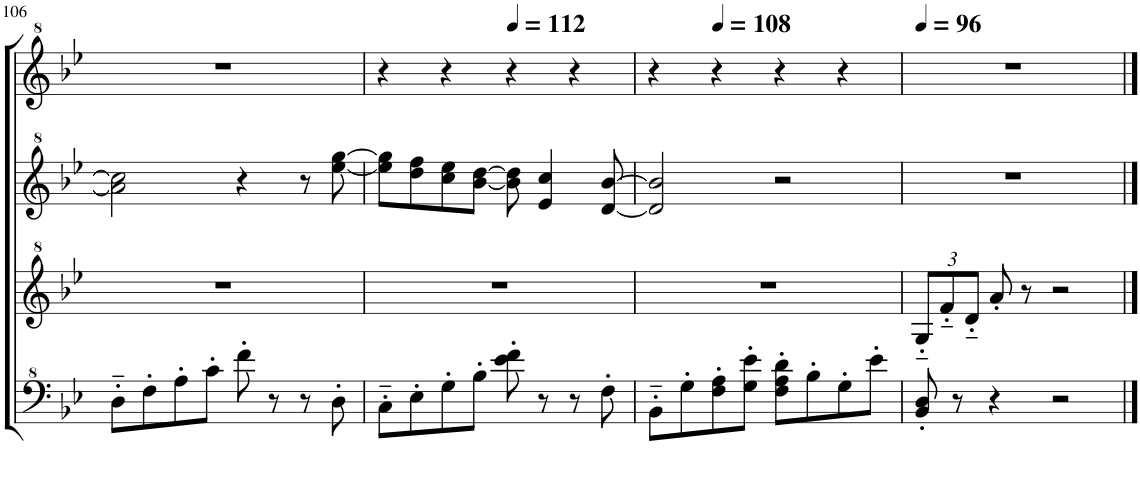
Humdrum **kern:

**kern	**kern	**kern	**kern
*part1	*part1	*part1	*part1
*staff4	*staff3	*staff2	*staff1
*I"Model III	*	*	*
!!LO:PB:g=z
*clefF^4	*clefG^2	*clefG^2	*clefG^2
*k[b-e-]	*k[b-e-]	*k[b-e-]	*k[b-e-]
*M4/4	*M4/4	*M4/4	*M4/4
=106	=106	=106	=106
8d'~\L	1r	2aa\] 2ccc\]	1r
8f'\	.	.	.
8a'\	.	.	.
8cc'\J	.	.	.
8ff'\	.	4r	.
8r	.	.	.
8r	.	8r	.
8d'\	.	[8eee-\ [8ggg\	.
=107	=107	=107	=107
8c'~\L	1r	8eee-\] 8ggg\]L	4r
8e-'\	.	8ddd\ 8fff\	.
8g'\	.	8ccc\ 8eee-\	4r
8b-'\J	.	[8bb-\ [8ddd\J	.
*	*	*	*MM112
8ee-\' 8ff\'	.	8bb-\] 8ddd\]	4r
8r	.	4ee-/ 4ccc/	.
8r	.	.	4r
8f'\	.	[8dd/ [8bb-/	.
=108	=108	=108	=108
8B-'~\L	1r	2dd/] 2bb-/]	4r
8g'\	.	.	.
*	*	*	*MM108
8f\' 8a\'	.	.	4r
8g\' 8ee-\'J	.	.	.
8f\' 8a\' 8dd\'L	.	2r	4r
8b-'\	.	.	.
8g'\	.	.	4r
8ee-'\J	.	.	.
=109	=109	=109	=109
*	*Xbrackettup	*	*
*	*	*	*MM96
8B-/' 8d/'	12g'~/L	1r	1r
.	12ff'~/	.	.
8r	.	.	.
.	12dd'~/J	.	.
4r	8aa'/	.	.
.	8r	.	.
2r	2r	.	.
==	==	==	==
*-	*-	*-	*-
